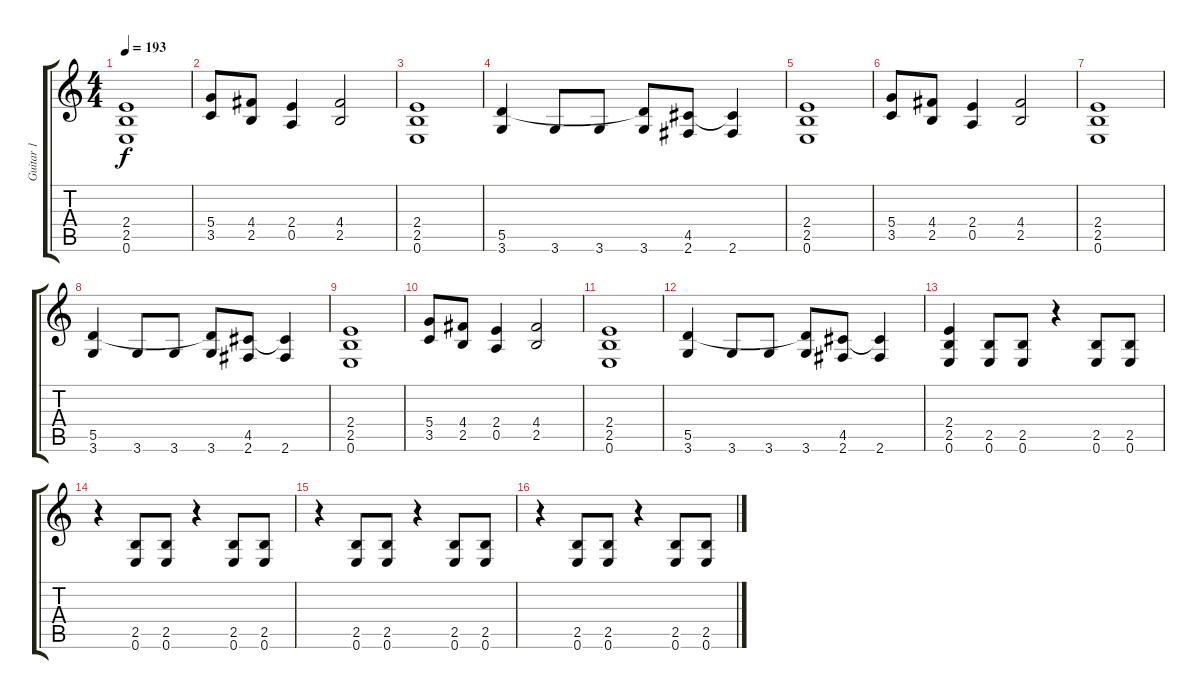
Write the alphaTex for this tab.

\track ("Guitar 1" "Guitar 1") {instrument distortionguitar}
\staff {score tabs}
\tuning (E4 B3 G3 D3 A2 E2) {hide}
\ts (4 4)
\tempo 193
\clef g2
\ks c
(2.4 2.5 0.6).1{dy f} |
(5.4 3.5).8 (4.4 2.5).8 (2.4 0.5).4 (4.4 2.5).2 |
(2.4 2.5 0.6).1 |
(5.5 3.6).4 3.6.8 3.6.8 (5.5{t} 3.6).8 (4.5 2.6).8 (4.5{t} 2.6).4 |
(2.4 2.5 0.6).1 |
(5.4 3.5).8 (4.4 2.5).8 (2.4 0.5).4 (4.4 2.5).2 |
(2.4 2.5 0.6).1 |
(5.5 3.6).4 3.6.8 3.6.8 (5.5{t} 3.6).8 (4.5 2.6).8 (4.5{t} 2.6).4 |
(2.4 2.5 0.6).1 |
(5.4 3.5).8 (4.4 2.5).8 (2.4 0.5).4 (4.4 2.5).2 |
(2.4 2.5 0.6).1 |
(5.5 3.6).4 3.6.8 3.6.8 (5.5{t} 3.6).8 (4.5 2.6).8 (4.5{t} 2.6).4 |
(2.4 2.5 0.6).4 (2.5 0.6).8 (2.5 0.6).8 r.4 (2.5 0.6).8 (2.5 0.6).8 |
r.4 (2.5 0.6).8 (2.5 0.6).8 r.4 (2.5 0.6).8 (2.5 0.6).8 |
r.4 (2.5 0.6).8 (2.5 0.6).8 r.4 (2.5 0.6).8 (2.5 0.6).8 |
r.4 (2.5 0.6).8 (2.5 0.6).8 r.4 (2.5 0.6).8 (2.5 0.6).8
